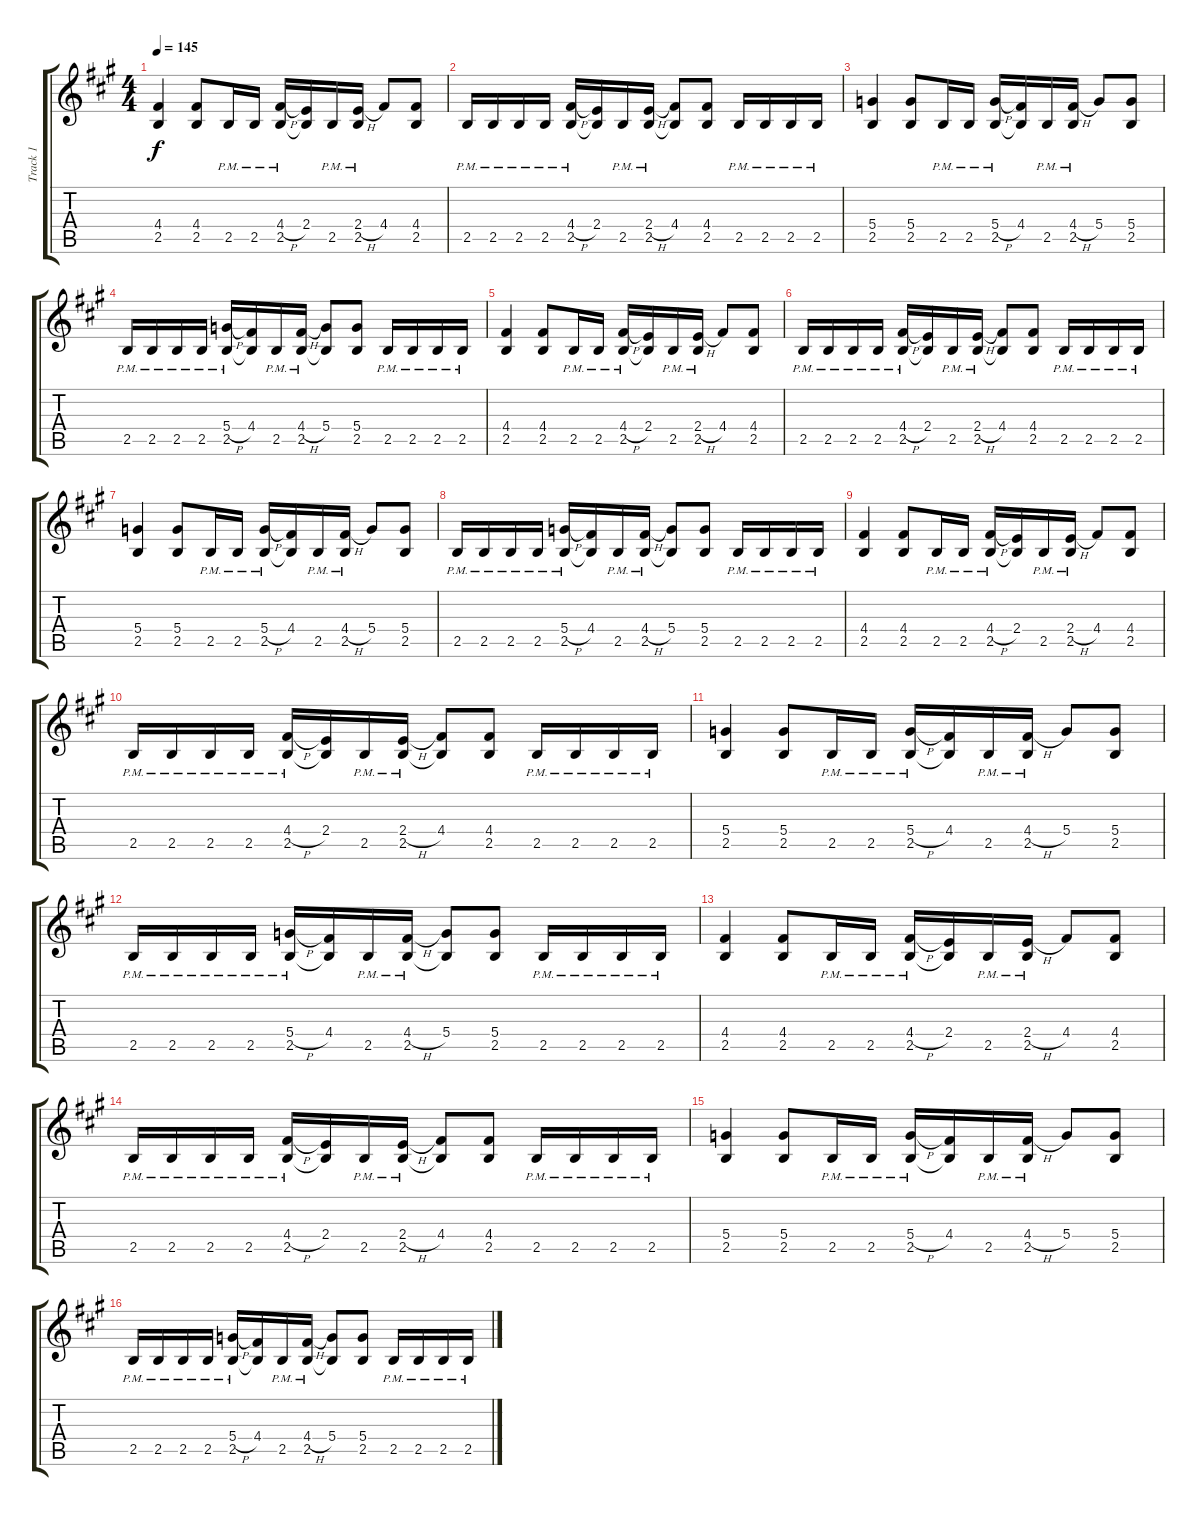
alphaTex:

\track ("Track 1" "Track 1") {instrument distortionguitar}
\staff {score tabs}
\tuning (E4 B3 G3 D3 A2 E2) {hide}
\ts (4 4)
\tempo 145
\clef g2
\ks a
(4.4 2.5).4{dy f} (4.4 2.5).8 2.5{pm}.16 2.5{pm}.16 (4.4{h} 2.5{pm}).16 (2.4 2.5{t}).16 2.5{pm}.16 (2.4{h} 2.5{pm}).16 4.4.8 (4.4 2.5).8 |
2.5{pm}.16 2.5{pm}.16 2.5{pm}.16 2.5{pm}.16 (4.4{h} 2.5{pm}).16 (2.4 2.5{t}).16 2.5{pm}.16 (2.4{h} 2.5{pm}).16 (4.4 2.5{t}).8 (4.4 2.5).8 2.5{pm}.16 2.5{pm}.16 2.5{pm}.16 2.5{pm}.16 |
(5.4 2.5).4 (5.4 2.5).8 2.5{pm}.16 2.5{pm}.16 (5.4{h} 2.5{pm}).16 (4.4 2.5{t}).16 2.5{pm}.16 (4.4{h} 2.5{pm}).16 5.4.8 (5.4 2.5).8 |
2.5{pm}.16 2.5{pm}.16 2.5{pm}.16 2.5{pm}.16 (5.4{h} 2.5{pm}).16 (4.4 2.5{t}).16 2.5{pm}.16 (4.4{h} 2.5{pm}).16 (5.4 2.5{t}).8 (5.4 2.5).8 2.5{pm}.16 2.5{pm}.16 2.5{pm}.16 2.5{pm}.16 |
(4.4 2.5).4 (4.4 2.5).8 2.5{pm}.16 2.5{pm}.16 (4.4{h} 2.5{pm}).16 (2.4 2.5{t}).16 2.5{pm}.16 (2.4{h} 2.5{pm}).16 4.4.8 (4.4 2.5).8 |
2.5{pm}.16 2.5{pm}.16 2.5{pm}.16 2.5{pm}.16 (4.4{h} 2.5{pm}).16 (2.4 2.5{t}).16 2.5{pm}.16 (2.4{h} 2.5{pm}).16 (4.4 2.5{t}).8 (4.4 2.5).8 2.5{pm}.16 2.5{pm}.16 2.5{pm}.16 2.5{pm}.16 |
(5.4 2.5).4 (5.4 2.5).8 2.5{pm}.16 2.5{pm}.16 (5.4{h} 2.5{pm}).16 (4.4 2.5{t}).16 2.5{pm}.16 (4.4{h} 2.5{pm}).16 5.4.8 (5.4 2.5).8 |
2.5{pm}.16 2.5{pm}.16 2.5{pm}.16 2.5{pm}.16 (5.4{h} 2.5{pm}).16 (4.4 2.5{t}).16 2.5{pm}.16 (4.4{h} 2.5{pm}).16 (5.4 2.5{t}).8 (5.4 2.5).8 2.5{pm}.16 2.5{pm}.16 2.5{pm}.16 2.5{pm}.16 |
(4.4 2.5).4 (4.4 2.5).8 2.5{pm}.16 2.5{pm}.16 (4.4{h} 2.5{pm}).16 (2.4 2.5{t}).16 2.5{pm}.16 (2.4{h} 2.5{pm}).16 4.4.8 (4.4 2.5).8 |
2.5{pm}.16 2.5{pm}.16 2.5{pm}.16 2.5{pm}.16 (4.4{h} 2.5{pm}).16 (2.4 2.5{t}).16 2.5{pm}.16 (2.4{h} 2.5{pm}).16 (4.4 2.5{t}).8 (4.4 2.5).8 2.5{pm}.16 2.5{pm}.16 2.5{pm}.16 2.5{pm}.16 |
(5.4 2.5).4 (5.4 2.5).8 2.5{pm}.16 2.5{pm}.16 (5.4{h} 2.5{pm}).16 (4.4 2.5{t}).16 2.5{pm}.16 (4.4{h} 2.5{pm}).16 5.4.8 (5.4 2.5).8 |
2.5{pm}.16 2.5{pm}.16 2.5{pm}.16 2.5{pm}.16 (5.4{h} 2.5{pm}).16 (4.4 2.5{t}).16 2.5{pm}.16 (4.4{h} 2.5{pm}).16 (5.4 2.5{t}).8 (5.4 2.5).8 2.5{pm}.16 2.5{pm}.16 2.5{pm}.16 2.5{pm}.16 |
(4.4 2.5).4 (4.4 2.5).8 2.5{pm}.16 2.5{pm}.16 (4.4{h} 2.5{pm}).16 (2.4 2.5{t}).16 2.5{pm}.16 (2.4{h} 2.5{pm}).16 4.4.8 (4.4 2.5).8 |
2.5{pm}.16 2.5{pm}.16 2.5{pm}.16 2.5{pm}.16 (4.4{h} 2.5{pm}).16 (2.4 2.5{t}).16 2.5{pm}.16 (2.4{h} 2.5{pm}).16 (4.4 2.5{t}).8 (4.4 2.5).8 2.5{pm}.16 2.5{pm}.16 2.5{pm}.16 2.5{pm}.16 |
(5.4 2.5).4 (5.4 2.5).8 2.5{pm}.16 2.5{pm}.16 (5.4{h} 2.5{pm}).16 (4.4 2.5{t}).16 2.5{pm}.16 (4.4{h} 2.5{pm}).16 5.4.8 (5.4 2.5).8 |
2.5{pm}.16 2.5{pm}.16 2.5{pm}.16 2.5{pm}.16 (5.4{h} 2.5{pm}).16 (4.4 2.5{t}).16 2.5{pm}.16 (4.4{h} 2.5{pm}).16 (5.4 2.5{t}).8 (5.4 2.5).8 2.5{pm}.16 2.5{pm}.16 2.5{pm}.16 2.5{pm}.16
